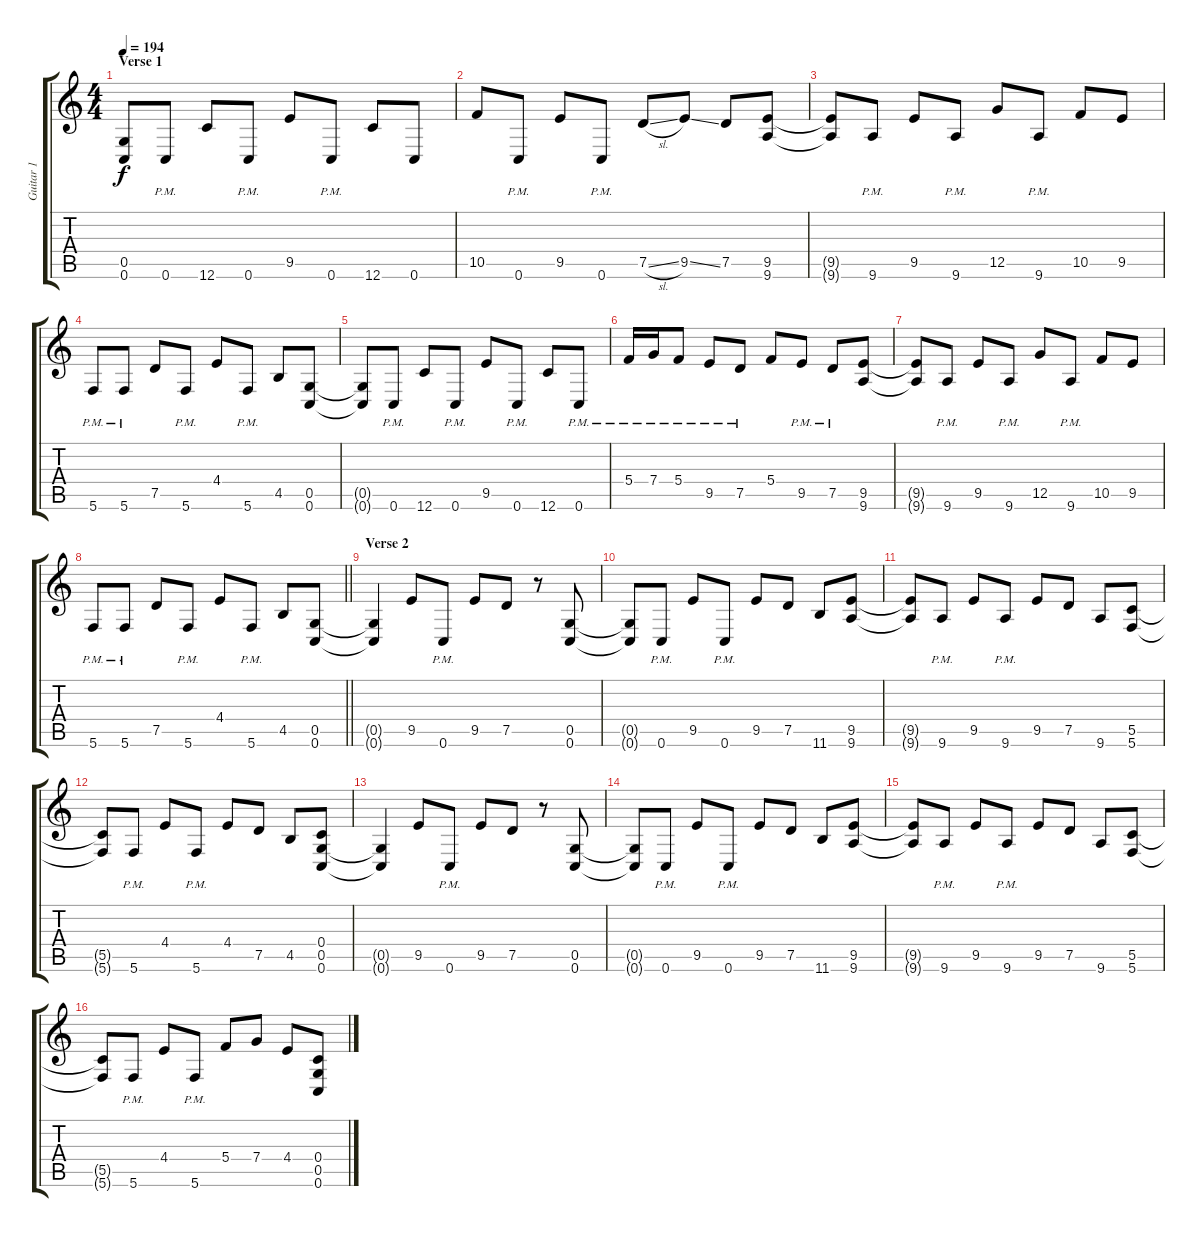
\track ("Guitar 1" "Guitar 1") {instrument distortionguitar}
\staff {score tabs}
\tuning (D4 A3 F3 C3 G2 C2) {hide}
\ts (4 4)
\section ("" "Verse 1")
\tempo 194
\clef g2
\ks c
(0.5{t} 0.6{t}).8{dy f} 0.6{pm}.8 12.6.8 0.6{pm}.8 9.5.8 0.6{pm}.8 12.6.8 0.6.8 |
10.5.8 0.6{pm}.8 9.5.8 0.6{pm}.8 7.5{sl}.8 9.5{ss}.8 7.5.8 (9.5 9.6).8 |
(9.5{t} 9.6{t}).8 9.6{pm}.8 9.5.8 9.6{pm}.8 12.5.8 9.6{pm}.8 10.5.8 9.5.8 |
5.6{pm}.8 5.6{pm}.8 7.5.8 5.6{pm}.8 4.4.8 5.6{pm}.8 4.5.8 (0.5 0.6).8 |
(0.5{t} 0.6{t}).8 0.6{pm}.8 12.6.8 0.6{pm}.8 9.5.8 0.6{pm}.8 12.6.8 0.6{pm}.8 |
5.4{pm}.16 7.4{pm}.16 5.4{pm}.8 9.5{pm}.8 7.5{pm}.8 5.4.8 9.5{pm}.8 7.5{pm}.8 (9.5 9.6).8 |
(9.5{t} 9.6{t}).8 9.6{pm}.8 9.5.8 9.6{pm}.8 12.5.8 9.6{pm}.8 10.5.8 9.5.8 |
\barLineRight lightlight
5.6{pm}.8 5.6{pm}.8 7.5.8 5.6{pm}.8 4.4.8 5.6{pm}.8 4.5.8 (0.5 0.6).8 |
\section ("" "Verse 2")
(0.5{t} 0.6{t}).4 9.5.8 0.6{pm}.8 9.5.8 7.5.8 r.8 (0.5 0.6).8 |
(0.5{t} 0.6{t}).8 0.6{pm}.8 9.5.8 0.6{pm}.8 9.5.8 7.5.8 11.6.8 (9.5 9.6).8 |
(9.5{t} 9.6{t}).8 9.6{pm}.8 9.5.8 9.6{pm}.8 9.5.8 7.5.8 9.6.8 (5.5 5.6).8 |
(5.5{t} 5.6{t}).8 5.6{pm}.8 4.4.8 5.6{pm}.8 4.4.8 7.5.8 4.5.8 (0.4 0.5 0.6).8 |
(0.5{t} 0.6{t}).4 9.5.8 0.6{pm}.8 9.5.8 7.5.8 r.8 (0.5 0.6).8 |
(0.5{t} 0.6{t}).8 0.6{pm}.8 9.5.8 0.6{pm}.8 9.5.8 7.5.8 11.6.8 (9.5 9.6).8 |
(9.5{t} 9.6{t}).8 9.6{pm}.8 9.5.8 9.6{pm}.8 9.5.8 7.5.8 9.6.8 (5.5 5.6).8 |
(5.5{t} 5.6{t}).8 5.6{pm}.8 4.4.8 5.6{pm}.8 5.4.8 7.4.8 4.4.8 (0.4 0.5 0.6).8
